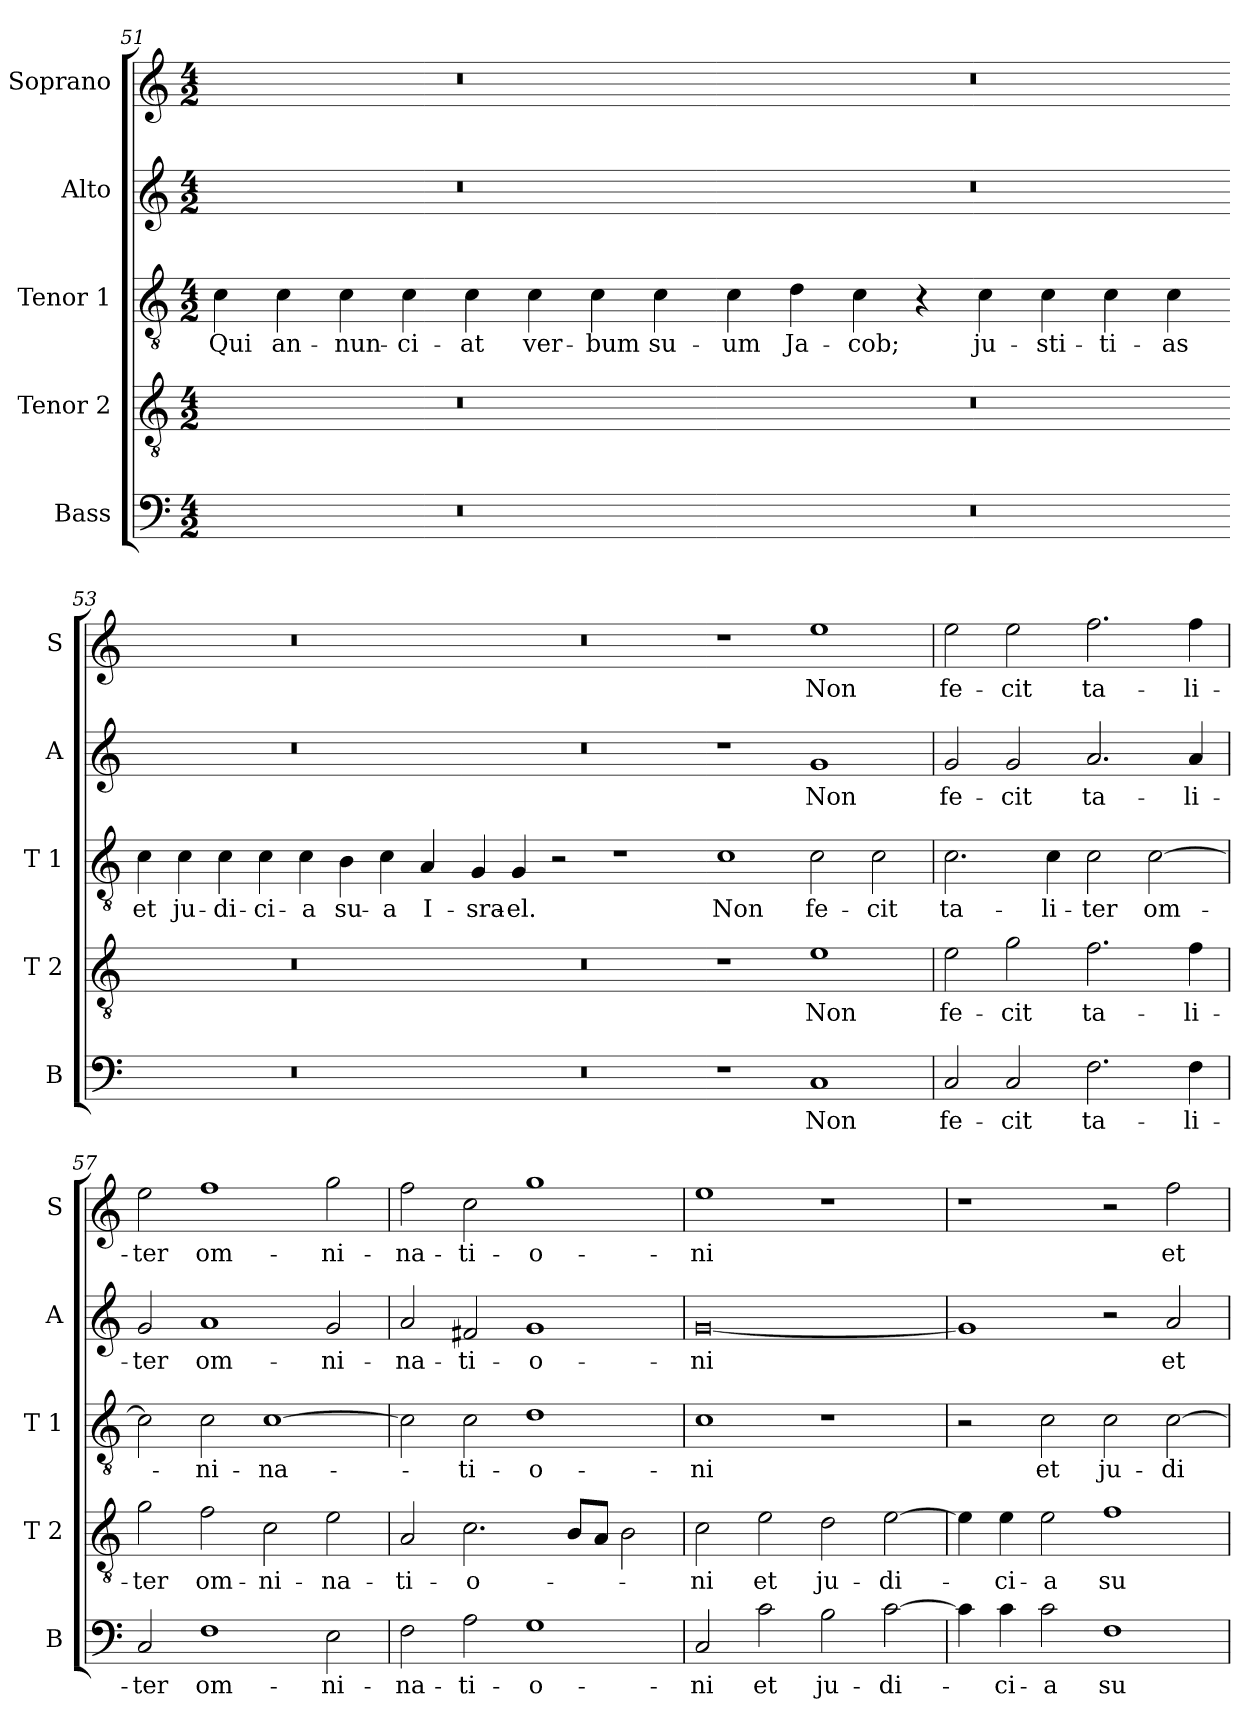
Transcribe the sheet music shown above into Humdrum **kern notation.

**kern	**text	**kern	**text	**kern	**text	**kern	**text	**kern	**text
*part5	*part5	*part4	*part4	*part3	*part3	*part2	*part2	*part1	*part1
*staff5	*staff5	*staff4	*staff4	*staff3	*staff3	*staff2	*staff2	*staff1	*staff1
*I"Bass	*	*I"Tenor 2	*	*I"Tenor 1	*	*I"Alto	*	*I"Soprano	*
*I'B	*	*I'T 2	*	*I'T 1	*	*I'A	*	*I'S	*
!!LO:PB:g=z
*clefF4	*	*clefGv2	*	*clefGv2	*	*clefG2	*	*clefG2	*
*k[]	*	*k[]	*	*k[]	*	*k[]	*	*k[]	*
*C:	*	*C:	*	*C:	*	*C:	*	*C:	*
*M4/2	*	*M4/2	*	*M4/2	*	*M4/2	*	*M4/2	*
=51	=51	=51	=51	=51	=51	=51	=51	=51	=51
!	!	!	!	!LO:N:head=solid	!LO:LY:b	!	!	!	!
0r	.	0r	.	4c\	Qui	0r	.	0r	.
!	!	!	!	!LO:N:head=solid	!LO:LY:b	!	!	!	!
.	.	.	.	4c\	an-	.	.	.	.
!	!	!	!	!LO:N:head=solid	!LO:LY:b	!	!	!	!
.	.	.	.	4c\	-nun-	.	.	.	.
!	!	!	!	!LO:N:head=solid	!LO:LY:b	!	!	!	!
.	.	.	.	4c\	-ci-	.	.	.	.
!	!	!	!	!LO:N:head=solid	!LO:LY:b	!	!	!	!
.	.	.	.	4c\	-at	.	.	.	.
!	!	!	!	!LO:N:head=solid	!LO:LY:b	!	!	!	!
.	.	.	.	4c\	ver-	.	.	.	.
!	!	!	!	!LO:N:head=solid	!LO:LY:b	!	!	!	!
.	.	.	.	4c\	-bum	.	.	.	.
!	!	!	!	!LO:N:head=solid	!LO:LY:b	!	!	!	!
.	.	.	.	4c\	su-	.	.	.	.
=52-	=52-	=52-	=52-	=52-	=52-	=52-	=52-	=52-	=52-
!	!	!	!	!LO:N:head=solid	!LO:LY:b	!	!	!	!
0r	.	0r	.	4c\	-um	0r	.	0r	.
!	!	!	!	!LO:N:head=solid	!LO:LY:b	!	!	!	!
.	.	.	.	4d\	Ja-	.	.	.	.
!	!	!	!	!LO:N:head=solid	!LO:LY:b	!	!	!	!
.	.	.	.	4c\	-cob;	.	.	.	.
.	.	.	.	4r	.	.	.	.	.
!	!	!	!	!LO:N:head=solid	!LO:LY:b	!	!	!	!
.	.	.	.	4c\	ju-	.	.	.	.
!	!	!	!	!LO:N:head=solid	!LO:LY:b	!	!	!	!
.	.	.	.	4c\	-sti-	.	.	.	.
!	!	!	!	!LO:N:head=solid	!LO:LY:b	!	!	!	!
.	.	.	.	4c\	-ti-	.	.	.	.
!	!	!	!	!LO:N:head=solid	!LO:LY:b	!	!	!	!
.	.	.	.	4c\	-as	.	.	.	.
=53-	=53-	=53-	=53-	=53-	=53-	=53-	=53-	=53-	=53-
!	!	!	!	!LO:N:head=solid	!LO:LY:b	!	!	!	!
0r	.	0r	.	4c\	et	0r	.	0r	.
!	!	!	!	!LO:N:head=solid	!LO:LY:b	!	!	!	!
.	.	.	.	4c\	ju-	.	.	.	.
!	!	!	!	!LO:N:head=solid	!LO:LY:b	!	!	!	!
.	.	.	.	4c\	-di-	.	.	.	.
!	!	!	!	!LO:N:head=solid	!LO:LY:b	!	!	!	!
.	.	.	.	4c\	-ci-	.	.	.	.
!	!	!	!	!LO:N:head=solid	!LO:LY:b	!	!	!	!
.	.	.	.	4c\	-a	.	.	.	.
!	!	!	!	!LO:N:head=solid	!LO:LY:b	!	!	!	!
.	.	.	.	4B\	su-	.	.	.	.
!	!	!	!	!LO:N:head=solid	!LO:LY:b	!	!	!	!
.	.	.	.	4c\	-a	.	.	.	.
!	!	!	!	!LO:N:head=solid	!LO:LY:b	!	!	!	!
.	.	.	.	4A/	I-	.	.	.	.
=54-	=54-	=54-	=54-	=54-	=54-	=54-	=54-	=54-	=54-
!	!	!	!	!LO:N:head=solid	!LO:LY:b	!	!	!	!
0r	.	0r	.	4G/	-sra-	0r	.	0r	.
!	!	!	!	!LO:N:head=solid	!LO:LY:b	!	!	!	!
.	.	.	.	4G/	-el.	.	.	.	.
.	.	.	.	2r	.	.	.	.	.
.	.	.	.	1r	.	.	.	.	.
!!LO:LB:g=z
=55-	=55-	=55-	=55-	=55-	=55-	=55-	=55-	=55-	=55-
!	!	!	!	!	!LO:LY:b	!	!	!	!
1r	.	1r	.	1c	Non	1r	.	1r	.
!	!LO:LY:b	!	!LO:LY:b	!	!LO:LY:b	!	!LO:LY:b	!	!LO:LY:b
1C	Non	1e	Non	2c\	fe-	1g	Non	1ee	Non
!	!	!	!	!	!LO:LY:b	!	!	!	!
.	.	.	.	2c\	-cit	.	.	.	.
=56	=56	=56	=56	=56	=56	=56	=56	=56	=56
!	!LO:LY:b	!	!LO:LY:b	!	!LO:LY:b	!	!LO:LY:b	!	!LO:LY:b
2C/	fe-	2e\	fe-	2.c\	ta-	2g/	fe-	2ee\	fe-
!	!LO:LY:b	!	!LO:LY:b	!	!	!	!LO:LY:b	!	!LO:LY:b
2C/	-cit	2g\	-cit	.	.	2g/	-cit	2ee\	-cit
!	!	!	!	!	!LO:LY:b	!	!	!	!
.	.	.	.	4c\	-li-	.	.	.	.
!	!LO:LY:b	!	!LO:LY:b	!	!LO:LY:b	!	!LO:LY:b	!	!LO:LY:b
2.F\	ta-	2.f\	ta-	2c\	-ter	2.a/	ta-	2.ff\	ta-
!	!	!	!	!	!LO:LY:b	!	!	!	!
.	.	.	.	[2c\	om-	.	.	.	.
!	!LO:LY:b	!	!LO:LY:b	!	!	!	!LO:LY:b	!	!LO:LY:b
4F\	-li-	4f\	-li-	.	.	4a/	-li-	4ff\	-li-
=57	=57	=57	=57	=57	=57	=57	=57	=57	=57
!	!LO:LY:b	!	!LO:LY:b	!	!	!	!LO:LY:b	!	!LO:LY:b
2C/	-ter	2g\	-ter	2c\]	.	2g/	-ter	2ee\	-ter
!	!LO:LY:b	!	!LO:LY:b	!	!LO:LY:b	!	!LO:LY:b	!	!LO:LY:b
1F	om-	2f\	om-	2c\	-ni-	1a	om-	1ff	om-
!	!	!	!LO:LY:b	!	!LO:LY:b	!	!	!	!
.	.	2c\	-ni-	[1c	-na-	.	.	.	.
!	!LO:LY:b	!	!LO:LY:b	!	!	!	!LO:LY:b	!	!LO:LY:b
2E\	-ni-	2e\	-na-	.	.	2g/	-ni-	2gg\	-ni-
=58	=58	=58	=58	=58	=58	=58	=58	=58	=58
!	!LO:LY:b	!	!LO:LY:b	!	!	!	!LO:LY:b	!	!LO:LY:b
2F\	-na-	2A/	-ti-	2c\]	.	2a/	-na-	2ff\	-na-
!	!LO:LY:b	!	!LO:LY:b	!	!LO:LY:b	!	!LO:LY:b	!	!LO:LY:b
2A\	-ti-	2.c\	-o-	2c\	-ti-	2f#X/	-ti-	2cc\	-ti-
!	!LO:LY:b	!	!	!	!LO:LY:b	!	!LO:LY:b	!	!LO:LY:b
1G	-o-	.	.	1d	-o-	1g	-o-	1gg	-o-
.	.	8B/L	.	.	.	.	.	.	.
.	.	8A/J	.	.	.	.	.	.	.
.	.	2B\	.	.	.	.	.	.	.
!!LO:LB:g=z
=59	=59	=59	=59	=59	=59	=59	=59	=59	=59
!	!LO:LY:b	!	!LO:LY:b	!	!LO:LY:b	!	!LO:LY:b	!	!LO:LY:b
2C/	-ni	2c\	-ni	1c	-ni	[0g	-ni	1ee	-ni
!	!LO:LY:b	!	!LO:LY:b	!	!	!	!	!	!
2c\	et	2e\	et	.	.	.	.	.	.
!	!LO:LY:b	!	!LO:LY:b	!	!	!	!	!	!
2B\	ju-	2d\	ju-	1r	.	.	.	1r	.
!	!LO:LY:b	!	!LO:LY:b	!	!	!	!	!	!
[2c\	-di-	[2e\	-di-	.	.	.	.	.	.
=60	=60	=60	=60	=60	=60	=60	=60	=60	=60
4c\]	.	4e\]	.	2r	.	1g]	.	1r	.
!	!LO:LY:b	!	!LO:LY:b	!	!	!	!	!	!
4c\	-ci-	4e\	-ci-	.	.	.	.	.	.
!	!LO:LY:b	!	!LO:LY:b	!	!LO:LY:b	!	!	!	!
2c\	-a	2e\	-a	2c\	et	.	.	.	.
!	!LO:LY:b	!	!LO:LY:b	!	!LO:LY:b	!	!	!	!
1F	su-	1f	su-	2c\	ju-	2r	.	2r	.
!	!	!	!	!	!LO:LY:b	!	!LO:LY:b	!	!LO:LY:b
.	.	.	.	[2c\	-di-	2a/	et	2ff\	et
=	=	=	=	=	=	=	=	=	=
*-	*-	*-	*-	*-	*-	*-	*-	*-	*-
